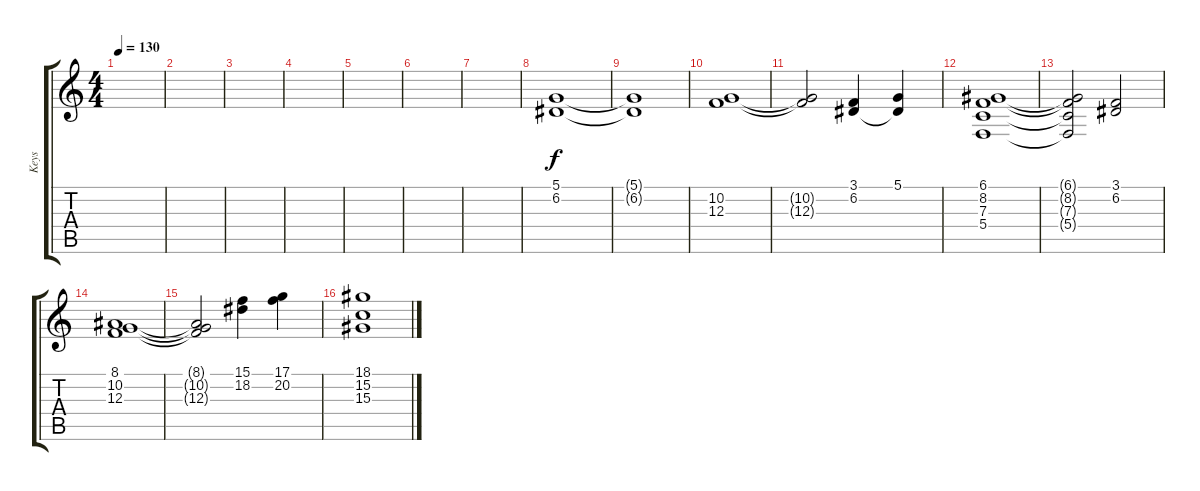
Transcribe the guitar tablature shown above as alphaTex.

\track ("Keys" "Keys") {instrument stringensemble1}
\staff {score tabs}
\tuning (D4 A3 F3 C3 G2 C2) {hide}
\ts (4 4)
\tempo 130
\clef g2
\ks c
|
|
|
|
|
|
|
(5.1 6.2).1{volume 10} |
(5.1{t} 6.2{t}).1 |
(10.2 12.3).1{volume 11} |
(10.2{t} 12.3{t}).2 (3.1 6.2).4 (5.1 6.2{t}).4 |
(6.1 8.2 7.3 5.4).1 |
(6.1{t} 8.2{t} 7.3{t} 5.4{t}).2 (3.1 6.2).2 |
(8.1 10.2 12.3).1 |
(8.1{t} 10.2{t} 12.3{t}).2 (15.1 18.2).4 (17.1 20.2).4 |
(18.1 15.2 15.3).1
